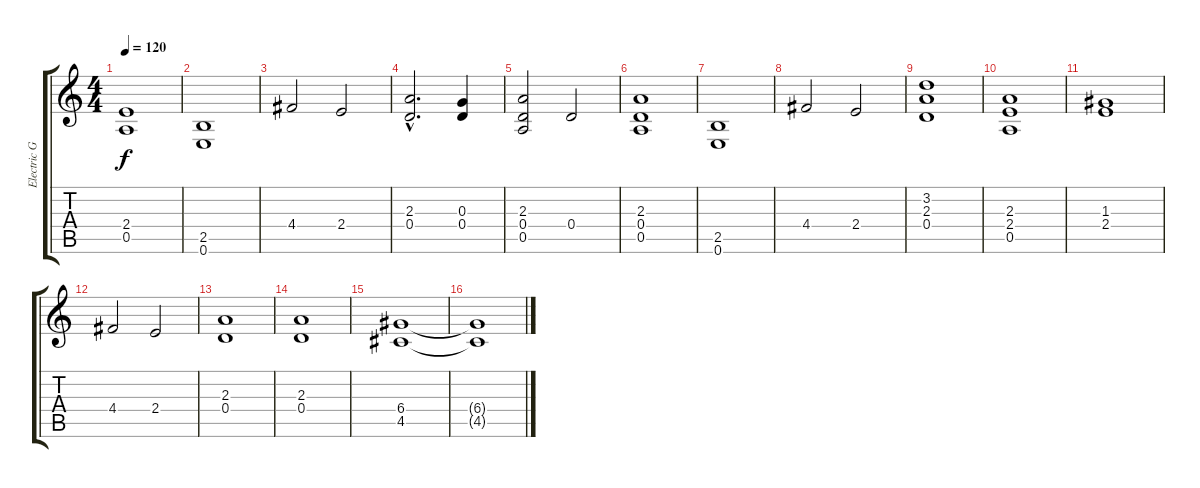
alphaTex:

\track ("Electric Gtr 2" "Electric G") {instrument electricguitarclean}
\staff {score tabs}
\tuning (E4 B3 G3 D3 A2 E2) {hide}
\ts (4 4)
\tempo 120
\clef g2
\ks c
(2.4 0.5).1{dy f} |
(2.5 0.6).1 |
4.4.2 2.4.2 |
(2.3{hac} 0.4{hac}).2{d} (0.3 0.4).4 |
(2.3 0.4 0.5).2 0.4.2 |
(2.3 0.4 0.5).1 |
(2.5 0.6).1 |
4.4.2 2.4.2 |
(3.2 2.3 0.4).1 |
(2.3 2.4 0.5).1 |
(1.3 2.4).1 |
4.4.2 2.4.2 |
(2.3 0.4).1 |
(2.3 0.4).1 |
(6.4 4.5).1 |
(6.4{t} 4.5{t}).1
